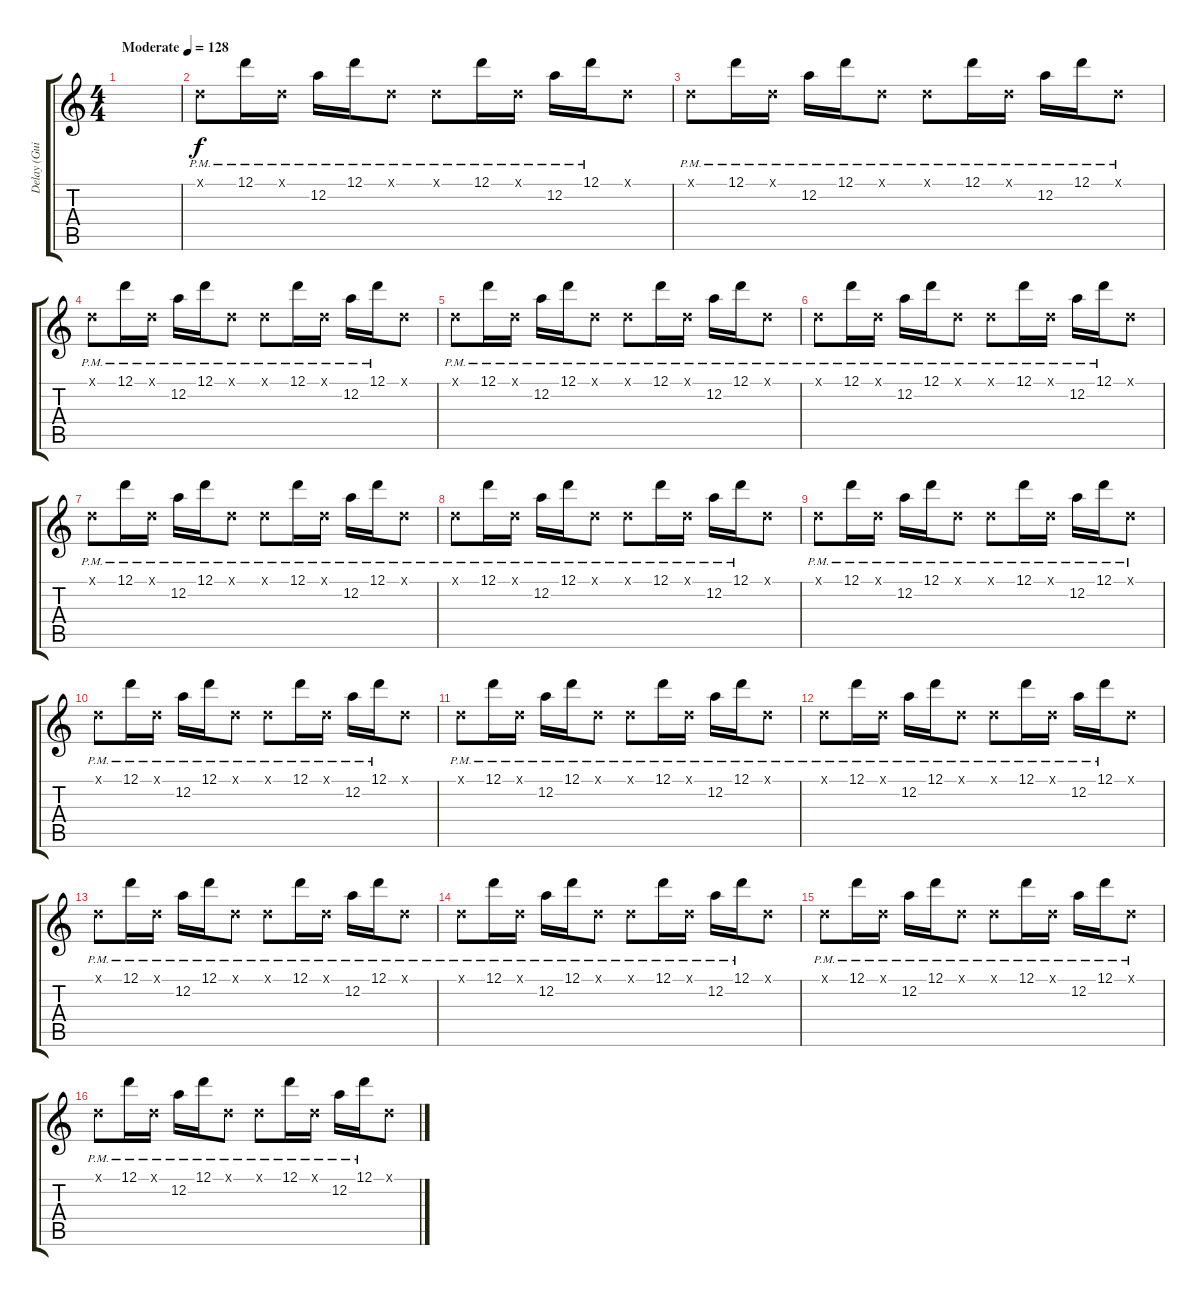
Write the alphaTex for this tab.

\track ("Delay (Guitar 1)" "Delay (Gui") {instrument electricguitarclean}
\staff {score tabs}
\tuning (D4 A3 F3 C3 G2 D2) {hide}
\ts (4 4)
\tempo (128 "Moderate")
\clef g2
\ks c
|
0.1{pm x}.8 12.1{pm}.16 0.1{pm x}.16 12.2{pm}.16 12.1{pm}.16 0.1{pm x}.8 0.1{pm x}.8 12.1{pm}.16 0.1{pm x}.16 12.2{pm}.16 12.1{pm}.16 0.1{x}.8 |
0.1{pm x}.8 12.1{pm}.16 0.1{pm x}.16 12.2{pm}.16 12.1{pm}.16 0.1{pm x}.8 0.1{pm x}.8 12.1{pm}.16 0.1{pm x}.16 12.2{pm}.16 12.1{pm}.16 0.1{pm x}.8 |
0.1{pm x}.8 12.1{pm}.16 0.1{pm x}.16 12.2{pm}.16 12.1{pm}.16 0.1{pm x}.8 0.1{pm x}.8 12.1{pm}.16 0.1{pm x}.16 12.2{pm}.16 12.1{pm}.16 0.1{x}.8 |
0.1{pm x}.8 12.1{pm}.16 0.1{pm x}.16 12.2{pm}.16 12.1{pm}.16 0.1{pm x}.8 0.1{pm x}.8 12.1{pm}.16 0.1{pm x}.16 12.2{pm}.16 12.1{pm}.16 0.1{pm x}.8 |
0.1{pm x}.8 12.1{pm}.16 0.1{pm x}.16 12.2{pm}.16 12.1{pm}.16 0.1{pm x}.8 0.1{pm x}.8 12.1{pm}.16 0.1{pm x}.16 12.2{pm}.16 12.1{pm}.16 0.1{x}.8 |
0.1{pm x}.8 12.1{pm}.16 0.1{pm x}.16 12.2{pm}.16 12.1{pm}.16 0.1{pm x}.8 0.1{pm x}.8 12.1{pm}.16 0.1{pm x}.16 12.2{pm}.16 12.1{pm}.16 0.1{pm x}.8 |
0.1{pm x}.8 12.1{pm}.16 0.1{pm x}.16 12.2{pm}.16 12.1{pm}.16 0.1{pm x}.8 0.1{pm x}.8 12.1{pm}.16 0.1{pm x}.16 12.2{pm}.16 12.1{pm}.16 0.1{x}.8 |
0.1{pm x}.8 12.1{pm}.16 0.1{pm x}.16 12.2{pm}.16 12.1{pm}.16 0.1{pm x}.8 0.1{pm x}.8 12.1{pm}.16 0.1{pm x}.16 12.2{pm}.16 12.1{pm}.16 0.1{pm x}.8 |
0.1{pm x}.8 12.1{pm}.16 0.1{pm x}.16 12.2{pm}.16 12.1{pm}.16 0.1{pm x}.8 0.1{pm x}.8 12.1{pm}.16 0.1{pm x}.16 12.2{pm}.16 12.1{pm}.16 0.1{x}.8 |
0.1{pm x}.8 12.1{pm}.16 0.1{pm x}.16 12.2{pm}.16 12.1{pm}.16 0.1{pm x}.8 0.1{pm x}.8 12.1{pm}.16 0.1{pm x}.16 12.2{pm}.16 12.1{pm}.16 0.1{pm x}.8 |
0.1{pm x}.8 12.1{pm}.16 0.1{pm x}.16 12.2{pm}.16 12.1{pm}.16 0.1{pm x}.8 0.1{pm x}.8 12.1{pm}.16 0.1{pm x}.16 12.2{pm}.16 12.1{pm}.16 0.1{x}.8 |
0.1{pm x}.8 12.1{pm}.16 0.1{pm x}.16 12.2{pm}.16 12.1{pm}.16 0.1{pm x}.8 0.1{pm x}.8 12.1{pm}.16 0.1{pm x}.16 12.2{pm}.16 12.1{pm}.16 0.1{pm x}.8 |
0.1{pm x}.8 12.1{pm}.16 0.1{pm x}.16 12.2{pm}.16 12.1{pm}.16 0.1{pm x}.8 0.1{pm x}.8 12.1{pm}.16 0.1{pm x}.16 12.2{pm}.16 12.1{pm}.16 0.1{x}.8 |
0.1{pm x}.8 12.1{pm}.16 0.1{pm x}.16 12.2{pm}.16 12.1{pm}.16 0.1{pm x}.8 0.1{pm x}.8 12.1{pm}.16 0.1{pm x}.16 12.2{pm}.16 12.1{pm}.16 0.1{pm x}.8 |
0.1{pm x}.8 12.1{pm}.16 0.1{pm x}.16 12.2{pm}.16 12.1{pm}.16 0.1{pm x}.8 0.1{pm x}.8 12.1{pm}.16 0.1{pm x}.16 12.2{pm}.16 12.1{pm}.16 0.1{x}.8
